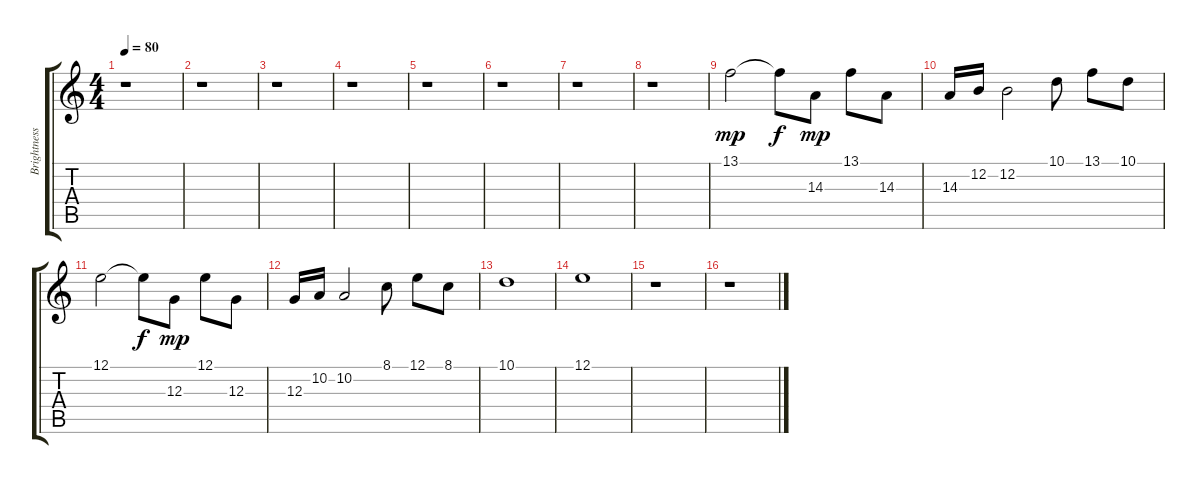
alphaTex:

\track ("Brightness (Attack Slow" "Brightness") {instrument fx5brightness}
\staff {score tabs}
\tuning (E4 B3 G3 D3 A2 E2) {hide}
\ts (4 4)
\tempo 80
\clef g2
\ks c
r.1{dy f} |
r.1 |
r.1 |
r.1 |
r.1 |
r.1 |
r.1 |
r.1 |
13.1.2{dy mp} 13.1{t}.8{dy f} 14.3.8{dy mp} 13.1.8 14.3.8 |
14.3.16 12.2.16 12.2.2 10.1.8 13.1.8 10.1.8 |
12.1.2 12.1{t}.8{dy f} 12.3.8{dy mp} 12.1.8 12.3.8 |
12.3.16 10.2.16 10.2.2 8.1.8 12.1.8 8.1.8 |
10.1.1 |
12.1.1 |
r.1 |
r.1
